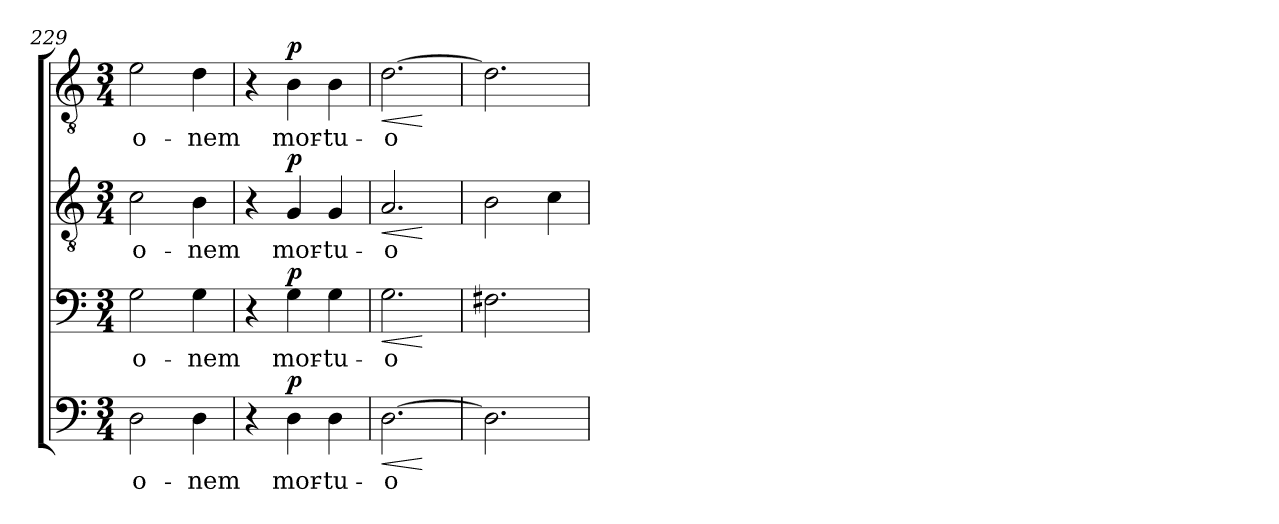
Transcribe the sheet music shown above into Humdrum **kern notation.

**kern	**text	**dynam	**kern	**text	**dynam	**kern	**text	**dynam	**kern	**text	**dynam
*part4	*part4	*part4	*part3	*part3	*part3	*part2	*part2	*part2	*part1	*part1	*part1
*staff4	*staff4	*staff4	*staff3	*staff3	*staff3	*staff2	*staff2	*staff2	*staff1	*staff1	*staff1
*clefF4	*	*	*clefF4	*	*	*clefGv2	*	*	*clefGv2	*	*
*k[]	*	*	*k[]	*	*	*k[]	*	*	*k[]	*	*
*C:	*	*	*C:	*	*	*C:	*	*	*C:	*	*
*M3/4	*	*	*M3/4	*	*	*M3/4	*	*	*M3/4	*	*
=229	=229	=229	=229	=229	=229	=229	=229	=229	=229	=229	=229
!	!LO:LY:b	!	!	!LO:LY:b	!	!	!LO:LY:b	!	!	!LO:LY:b	!
2D\	-o-	.	2G\	-o-	.	2c\	-o-	.	2e\	-o-	.
!	!LO:LY:b	!	!	!LO:LY:b	!	!	!LO:LY:b	!	!	!LO:LY:b	!
4D\	-nem	.	4G\	-nem	.	4B\	-nem	.	4d\	-nem	.
=230	=230	=230	=230	=230	=230	=230	=230	=230	=230	=230	=230
4r	.	.	4r	.	.	4r	.	.	4r	.	.
!	!LO:LY:b	!LO:DY:a	!	!LO:LY:b	!LO:DY:a	!	!LO:LY:b	!LO:DY:a	!	!LO:LY:b	!LO:DY:a
4D\	mor-	p	4G\	mor-	p	4G/	mor-	p	4B\	mor-	p
!	!LO:LY:b	!	!	!LO:LY:b	!	!	!LO:LY:b	!	!	!LO:LY:b	!
4D\	-tu-	.	4G\	-tu-	.	4G/	-tu-	.	4B\	-tu-	.
!!LO:PB:g=z
=231	=231	=231	=231	=231	=231	=231	=231	=231	=231	=231	=231
!	!LO:LY:b	!LO:HP:b	!	!LO:LY:b	!LO:HP:b	!	!LO:LY:b	!LO:HP:b	!	!LO:LY:b	!LO:HP:b
[2.D\	-o	<	2.G\	-o	<	2.A/	-o	<	[2.d\	-o	<
.	.	[	.	.	[	.	.	[	.	.	[
=232	=232	=232	=232	=232	=232	=232	=232	=232	=232	=232	=232
2.D\]	.	.	2.F#X\	.	.	2B\	.	.	2.d\]	.	.
.	.	.	.	.	.	4c\	.	.	.	.	.
=	=	=	=	=	=	=	=	=	=	=	=
*-	*-	*-	*-	*-	*-	*-	*-	*-	*-	*-	*-
